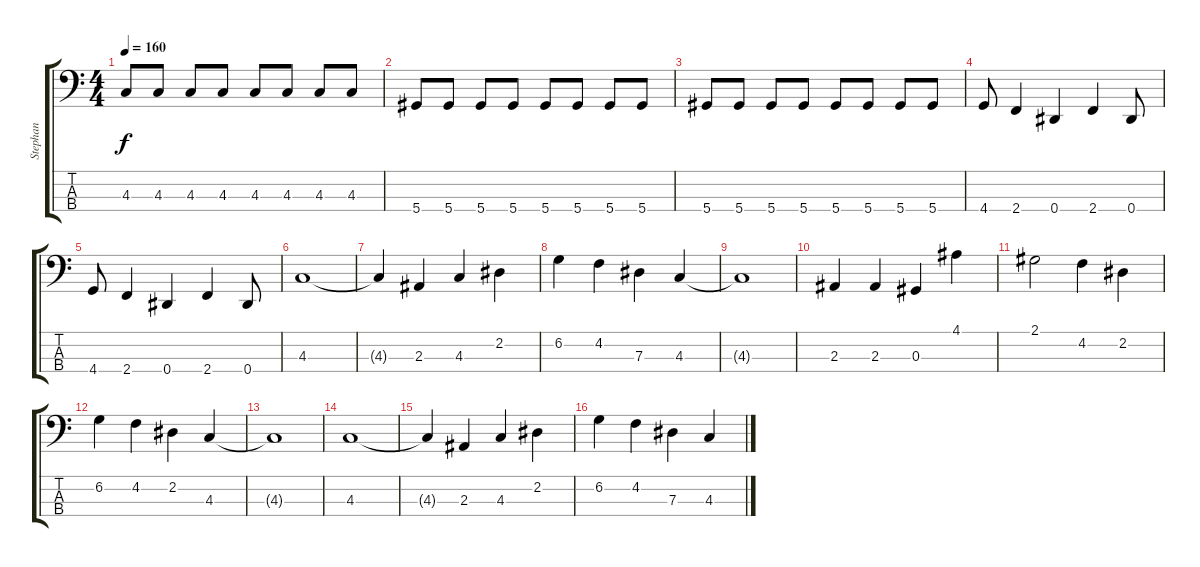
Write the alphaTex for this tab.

\track ("Stephan" "Stephan") {instrument electricbassfinger}
\staff {score tabs}
\tuning (Gb2 Db2 Ab1 Eb1) {hide}
\ts (4 4)
\tempo 160
\clef f4
\ks c
4.3.8{dy f} 4.3.8 4.3.8 4.3.8 4.3.8 4.3.8 4.3.8 4.3.8 |
5.4.8 5.4.8 5.4.8 5.4.8 5.4.8 5.4.8 5.4.8 5.4.8 |
5.4.8 5.4.8 5.4.8 5.4.8 5.4.8 5.4.8 5.4.8 5.4.8 |
4.4.8 2.4.4 0.4.4 2.4.4 0.4.8 |
4.4.8 2.4.4 0.4.4 2.4.4 0.4.8 |
4.3.1 |
4.3{t}.4 2.3.4 4.3.4 2.2.4 |
6.2.4 4.2.4 7.3.4 4.3.4 |
4.3{t}.1 |
2.3.4 2.3.4 0.3.4 4.1.4 |
2.1.2 4.2.4 2.2.4 |
6.2.4 4.2.4 2.2.4 4.3.4 |
4.3{t}.1 |
4.3.1 |
4.3{t}.4 2.3.4 4.3.4 2.2.4 |
6.2.4 4.2.4 7.3.4 4.3.4
